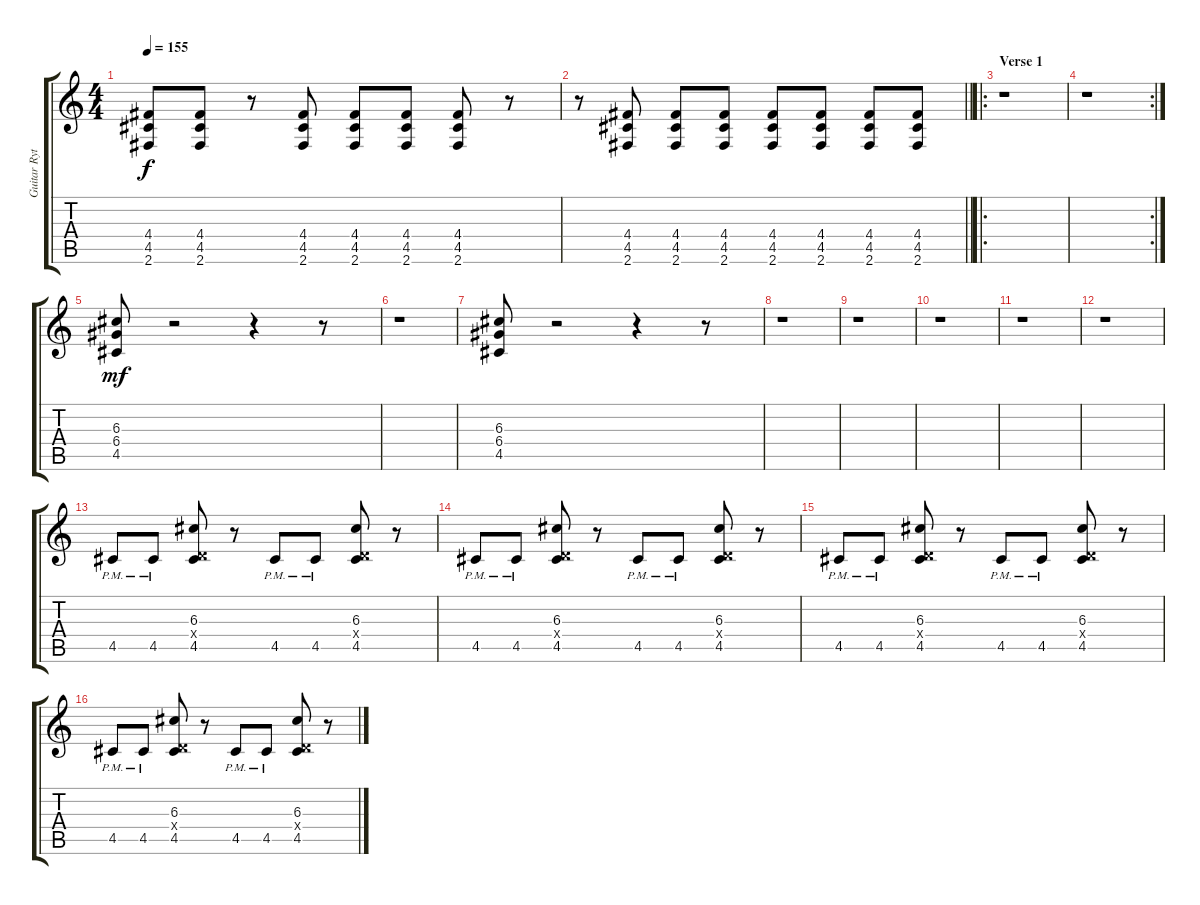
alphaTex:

\track ("Guitar Rythm" "Guitar Ryt") {instrument acousticguitarsteel}
\staff {score tabs}
\tuning (E4 B3 G3 D3 A2 E2) {hide}
\ts (4 4)
\tempo 155
\clef g2
\ks c
(4.4 4.5 2.6).8{dy f} (4.4 4.5 2.6).8 r.8 (4.4 4.5 2.6).8 (4.4 4.5 2.6).8 (4.4 4.5 2.6).8 (4.4 4.5 2.6).8 r.8 |
\barLineRight lightlight
r.8 (4.4 4.5 2.6).8 (4.4 4.5 2.6).8 (4.4 4.5 2.6).8 (4.4 4.5 2.6).8 (4.4 4.5 2.6).8 (4.4 4.5 2.6).8 (4.4 4.5 2.6).8 |
\ro
\section ("" "Verse 1")
r.1 |
\rc 2
r.1 |
(6.3 6.4 4.5).8{dy mf} r.2 r.4 r.8 |
r.1 |
(6.3 6.4 4.5).8 r.2 r.4 r.8 |
r.1 |
r.1 |
r.1 |
r.1 |
r.1 |
4.5{pm}.8 4.5{pm}.8 (6.3 0.4{x} 4.5).8 r.8 4.5{pm}.8 4.5{pm}.8 (6.3 0.4{x} 4.5).8 r.8 |
4.5{pm}.8 4.5{pm}.8 (6.3 0.4{x} 4.5).8 r.8 4.5{pm}.8 4.5{pm}.8 (6.3 0.4{x} 4.5).8 r.8 |
4.5{pm}.8 4.5{pm}.8 (6.3 0.4{x} 4.5).8 r.8 4.5{pm}.8 4.5{pm}.8 (6.3 0.4{x} 4.5).8 r.8 |
4.5{pm}.8 4.5{pm}.8 (6.3 0.4{x} 4.5).8 r.8 4.5{pm}.8 4.5{pm}.8 (6.3 0.4{x} 4.5).8 r.8
